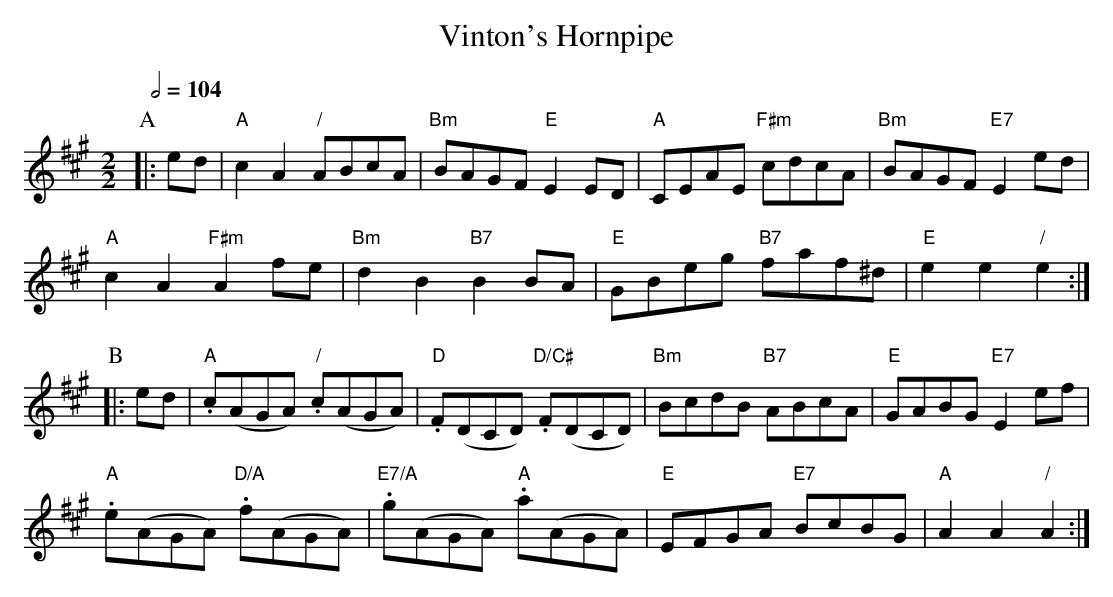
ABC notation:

X:1
T:Vinton's Hornpipe
Q:1/2=104
M:2/2
L:1/8
K:A
P:A
|: ed | "A"c2A2 "/"ABcA | "Bm"BAGF "E"E2ED | "A"CEAE "F#m"cdcA | "Bm"BAGF "E7"E2ed |
"A"c2A2 "F#m"A2fe | "Bm"d2B2 "B7"B2BA | "E"GBeg "B7"faf^d | "E"e2e2 "/"e2 :|
P:B
|: ed | "A".c(AGA) "/".c(AGA) | "D".F(DCD) "D/C#".F(DCD) | "Bm"BcdB "B7"ABcA | "E"GABG "E7"E2ef |
"A".e(AGA) "D/A".f(AGA) | "E7/A".g(AGA) "A".a(AGA) | "E"EFGA "E7"BcBG | "A"A2A2 "/"A2 :|
